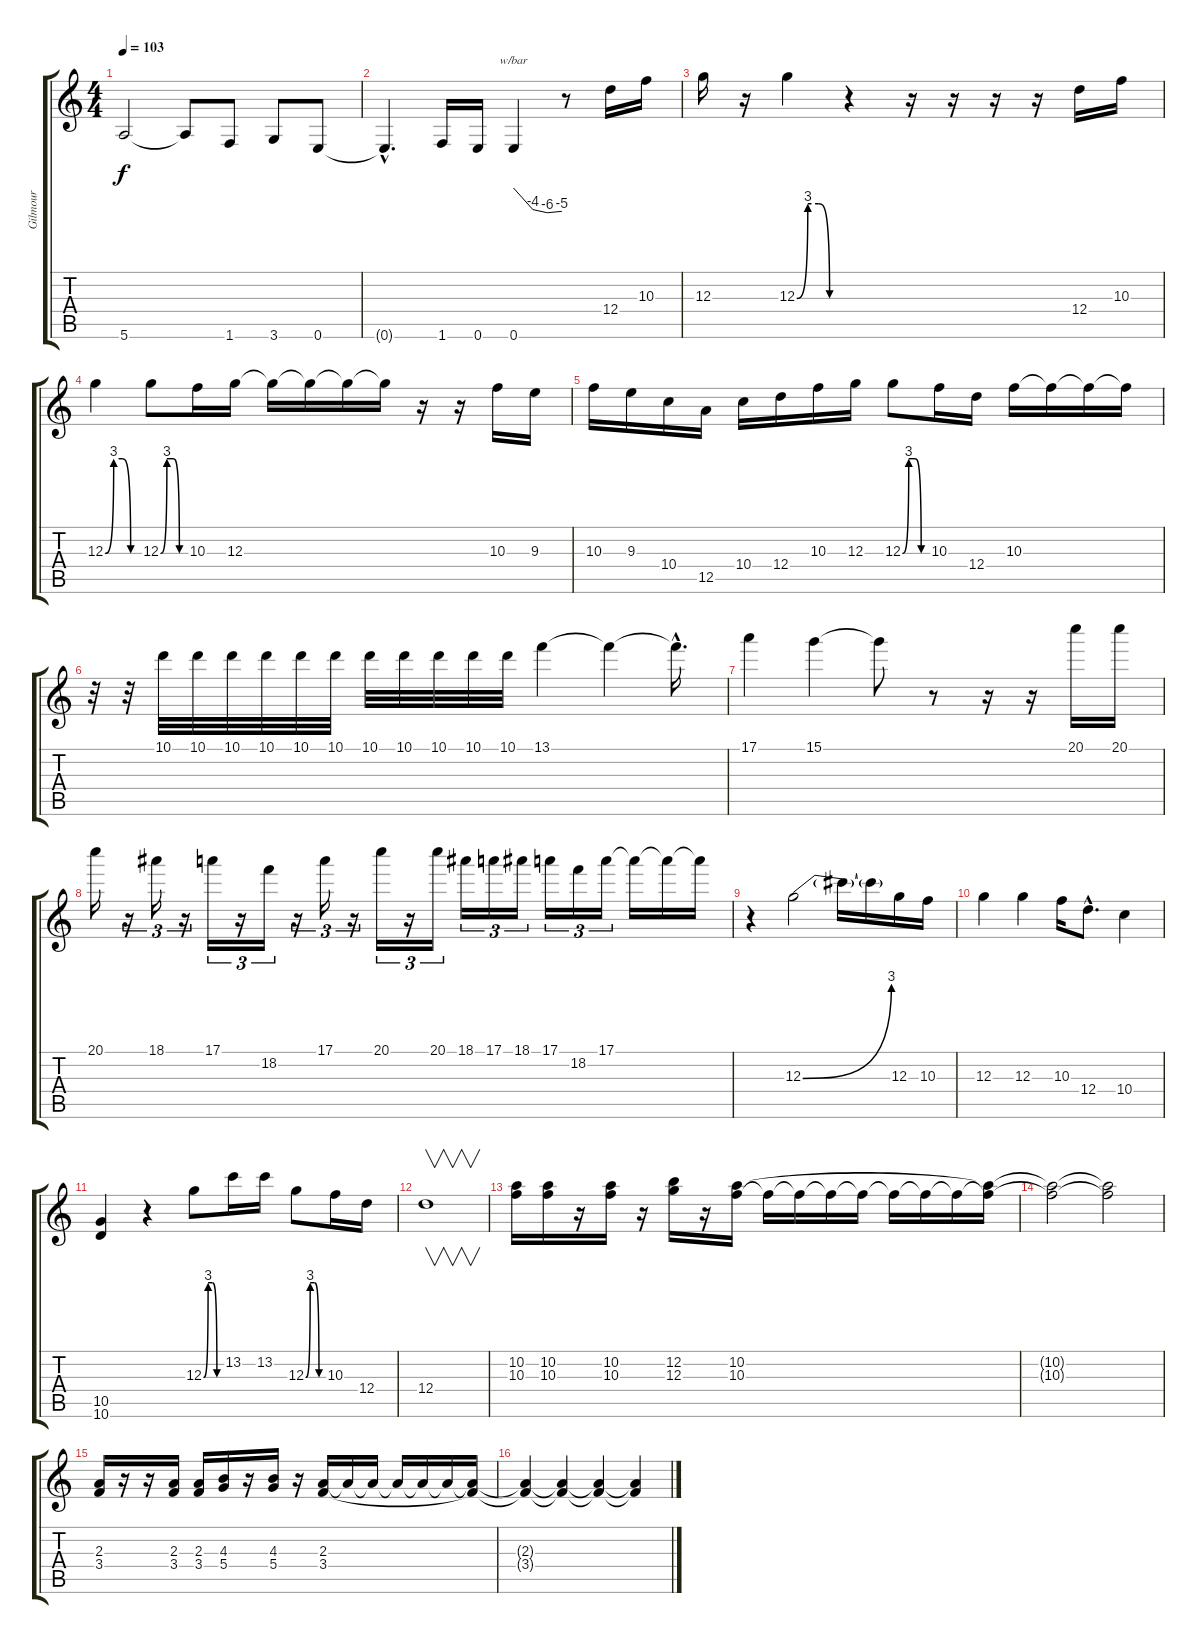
\track ("Gilmour" "Gilmour") {instrument distortionguitar}
\staff {score tabs}
\tuning (E4 B3 G3 D3 A2 E2) {hide}
\ts (4 4)
\tempo 103
\clef g2
\ks c
5.6.2{dy f} 5.6{t}.8 1.6.8 3.6.8 0.6.8 |
0.6{hac t}.4{d} 1.6.16 0.6.16 0.6.4{tbe (custom default 0 0 24 -16 42 -24 60 -20)} r.8 12.4.16 10.3.16 |
12.3.16 r.16 12.3{be (custom 0 0 15 12 30 12 45 0 60 0)}.4 r.4 r.16 r.16 r.16 r.16 12.4.16 10.3.16 |
12.3{be (custom 0 0 15 12 30 12 45 0 60 0)}.4 12.3{be (custom 0 0 15 12 30 12 45 0 60 0)}.8 10.3.16 12.3.16 12.3{t}.16 12.3{t}.16 12.3{t}.16 12.3{t}.16 r.16 r.16 10.3.16 9.3.16 |
10.3.16 9.3.16 10.4.16 12.5.16 10.4.16 12.4.16 10.3.16 12.3.16 12.3{be (custom 0 0 15 12 30 12 45 0 60 0)}.8 10.3.16 12.4.16 10.3.16 10.3{t}.16 10.3{t}.16 10.3{t}.16 |
r.32 r.32 10.1.32 10.1.32 10.1.32 10.1.32 10.1.32 10.1.32 10.1.32 10.1.32 10.1.32 10.1.32 10.1.32 13.1.4 13.1{t}.4 13.1{hac t}.16{d} |
17.1.4 15.1.4 15.1{t}.8 r.8 r.16 r.16 20.1.16 20.1.16 |
20.1.16 r.16{tu (3 2)} 18.1.16{tu (3 2)} r.16{tu (3 2)} 17.1.16{tu (3 2)} r.16{tu (3 2)} 18.2.16{tu (3 2)} r.16{tu (3 2)} 17.1.16{tu (3 2)} r.16{tu (3 2)} 20.1.16{tu (3 2)} r.16{tu (3 2)} 20.1.16{tu (3 2)} 18.1.16{tu (3 2)} 17.1.16{tu (3 2)} 18.1.16{tu (3 2)} 17.1.16{tu (3 2)} 18.2.16{tu (3 2)} 17.1.16{tu (3 2)} 17.1{t}.16 17.1{t}.16 17.1{t}.16 |
r.4 12.3{be (bend 0 0 60 12)}.2 12.3{t}.16 12.3{t}.16 12.3.16 10.3.16 |
12.3.4 12.3.4 10.3.16 12.4{hac}.8{d} 10.4.4 |
(10.5 10.6).4 r.4 12.3{be (custom 0 0 15 12 30 12 45 0 60 0)}.8 13.2.16 13.2.16 12.3{be (custom 0 0 15 12 30 12 45 0 60 0)}.8 10.3.16 12.4.16 |
12.4.1{v} |
(10.2 10.3).16 (10.2 10.3).16 r.16 (10.2 10.3).16 r.16 (12.2 12.3).16 r.16 (10.2 10.3).16 10.3{t}.16 10.3{t}.16 10.3{t}.16 10.3{t}.16 10.3{t}.16 10.3{t}.16 10.3{t}.16 (10.2{t} 10.3{t}).16 |
(10.2{t} 10.3{t}).2 (10.2{t} 10.3{t}).2 |
(2.3 3.4).16 r.16 r.16 (2.3 3.4).16 (2.3 3.4).16 (4.3 5.4).16 r.16 (4.3 5.4).16 r.16 (2.3 3.4).16 2.3{t}.16 2.3{t}.16 2.3{t}.16 2.3{t}.16 2.3{t}.16 (2.3{t} 3.4{t}).16 |
(2.3{t} 3.4{t}).4 (2.3{t} 3.4{t}).4 (2.3{t} 3.4{t}).4 (2.3{t} 3.4{t}).4
